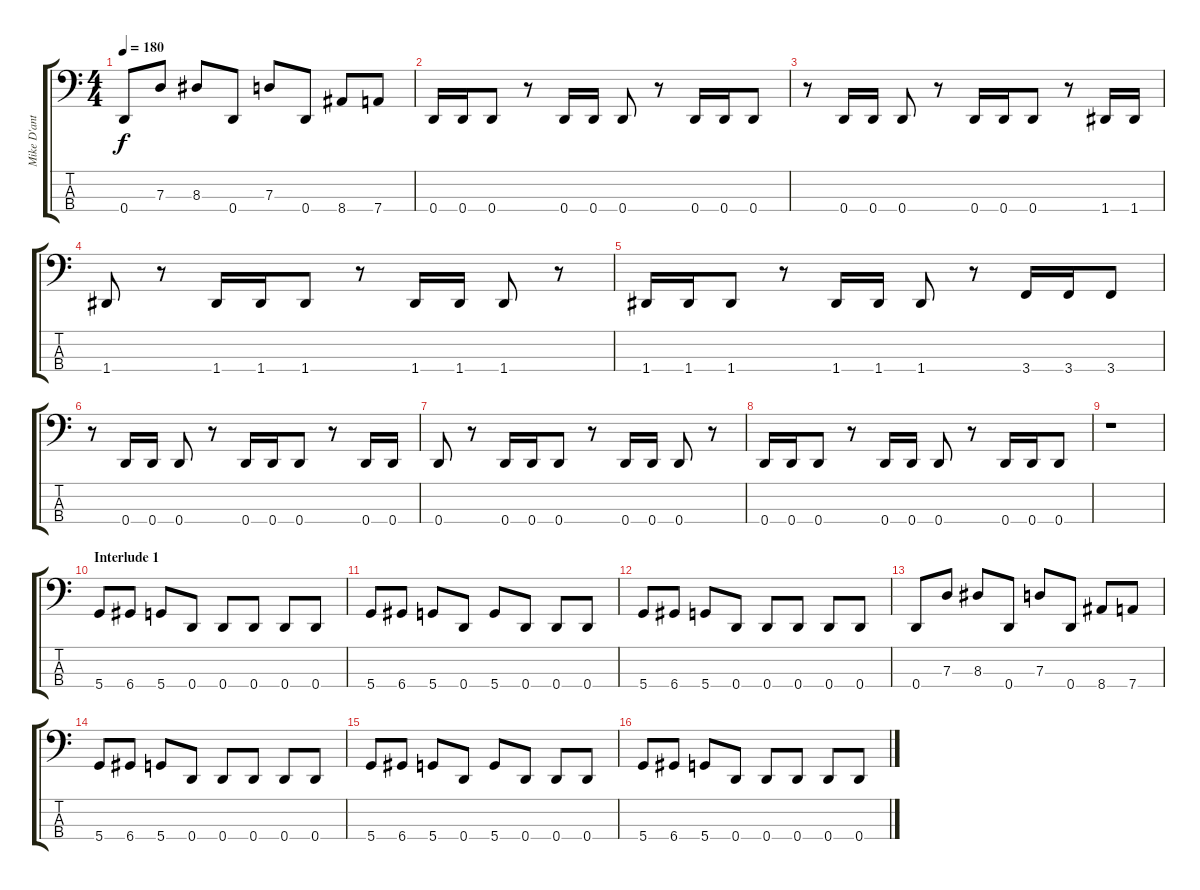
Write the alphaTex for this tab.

\track ("Mike D'antonio" "Mike D'ant") {instrument electricbasspick}
\staff {score tabs}
\tuning (F2 C2 G1 D1) {hide}
\ts (4 4)
\tempo 180
\clef f4
\ks c
0.4.8{dy f} 7.3.8 8.3.8 0.4.8 7.3.8 0.4.8 8.4.8 7.4.8 |
0.4.16 0.4.16 0.4.8 r.8 0.4.16 0.4.16 0.4.8 r.8 0.4.16 0.4.16 0.4.8 |
r.8 0.4.16 0.4.16 0.4.8 r.8 0.4.16 0.4.16 0.4.8 r.8 1.4.16 1.4.16 |
1.4.8 r.8 1.4.16 1.4.16 1.4.8 r.8 1.4.16 1.4.16 1.4.8 r.8 |
1.4.16 1.4.16 1.4.8 r.8 1.4.16 1.4.16 1.4.8 r.8 3.4.16 3.4.16 3.4.8 |
r.8 0.4.16 0.4.16 0.4.8 r.8 0.4.16 0.4.16 0.4.8 r.8 0.4.16 0.4.16 |
0.4.8 r.8 0.4.16 0.4.16 0.4.8 r.8 0.4.16 0.4.16 0.4.8 r.8 |
0.4.16 0.4.16 0.4.8 r.8 0.4.16 0.4.16 0.4.8 r.8 0.4.16 0.4.16 0.4.8 |
r.1 |
\section ("" "Interlude 1")
5.4.8 6.4.8 5.4.8 0.4.8 0.4.8 0.4.8 0.4.8 0.4.8 |
5.4.8 6.4.8 5.4.8 0.4.8 5.4.8 0.4.8 0.4.8 0.4.8 |
5.4.8 6.4.8 5.4.8 0.4.8 0.4.8 0.4.8 0.4.8 0.4.8 |
0.4.8 7.3.8 8.3.8 0.4.8 7.3.8 0.4.8 8.4.8 7.4.8 |
5.4.8 6.4.8 5.4.8 0.4.8 0.4.8 0.4.8 0.4.8 0.4.8 |
5.4.8 6.4.8 5.4.8 0.4.8 5.4.8 0.4.8 0.4.8 0.4.8 |
5.4.8 6.4.8 5.4.8 0.4.8 0.4.8 0.4.8 0.4.8 0.4.8
